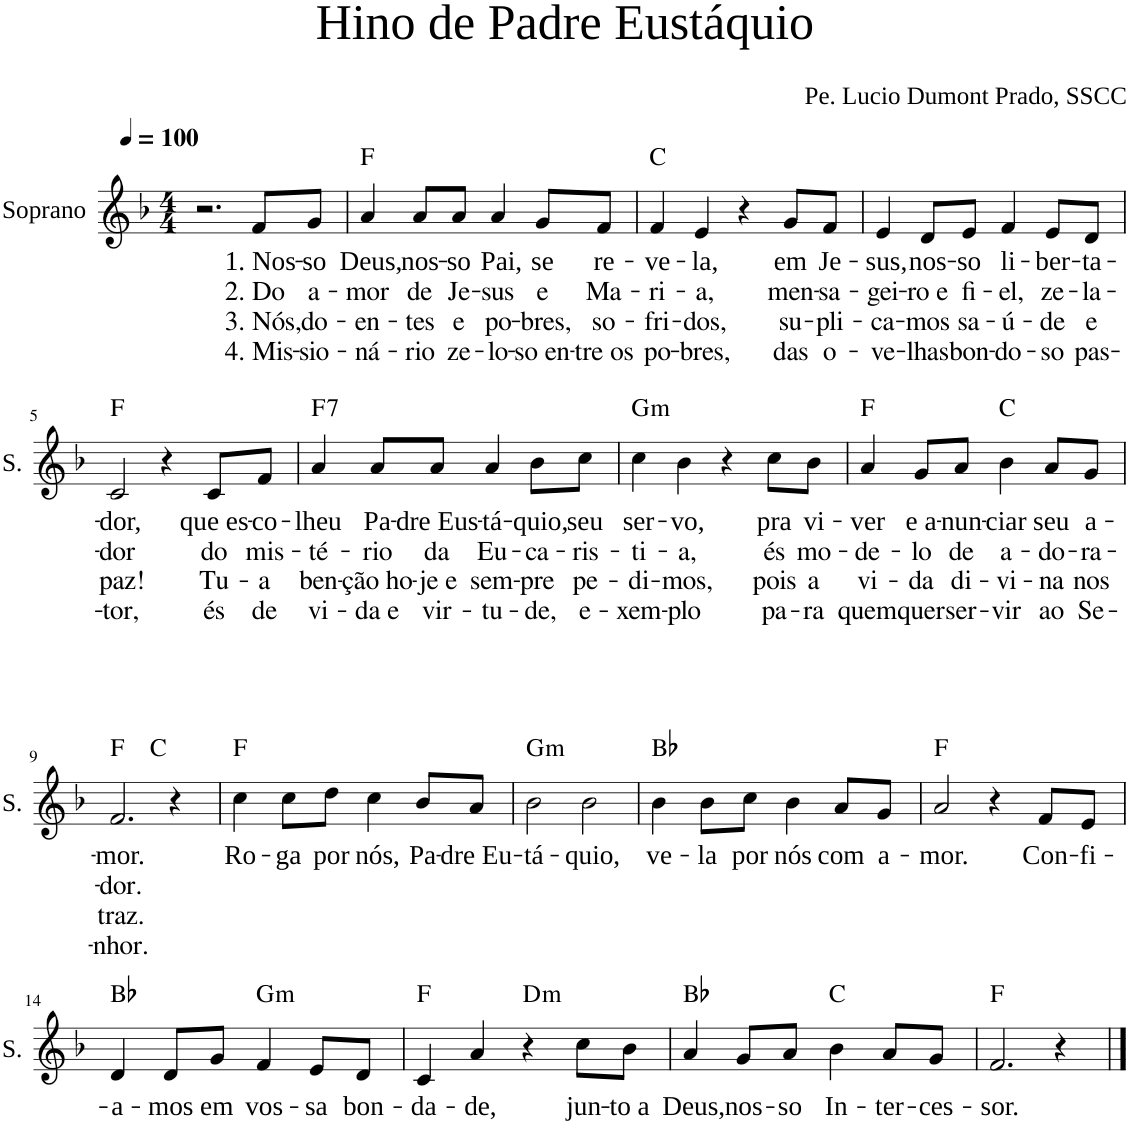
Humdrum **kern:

**kern	**text	**text	**text	**text	**harte
*part1	*part1	*part1	*part1	*part1	*part1
*staff1	*staff1	*staff1	*staff1	*staff1	*
*I"Soprano	*	*	*	*	*
*I'S.	*	*	*	*	*
*clefG2	*	*	*	*	*
*k[b-]	*	*	*	*	*
*M4/4	*	*	*	*	*
*MM100	*	*	*	*	*
=1	=1	=1	=1	=1	=1
2.r	.	.	.	.	.
!	!LO:LY:b	!LO:LY:b	!LO:LY:b	!LO:LY:b	!
8f/L	1. Nos-	2. Do	3. Nós,	4. Mis-	.
!	!LO:LY:b	!LO:LY:b	!LO:LY:b	!LO:LY:b	!
8g/J	-so	a-	do-	-sio-	.
=2	=2	=2	=2	=2	=2
!	!LO:LY:b	!LO:LY:b	!LO:LY:b	!LO:LY:b	!
4a/	Deus,	-mor	-en-	-ná-	F:maj
!	!LO:LY:b	!LO:LY:b	!LO:LY:b	!LO:LY:b	!
8a/L	nos-	de	-tes	-rio	.
!	!LO:LY:b	!LO:LY:b	!LO:LY:b	!LO:LY:b	!
8a/J	-so	Je-	e	ze-	.
!	!LO:LY:b	!LO:LY:b	!LO:LY:b	!LO:LY:b	!
4a/	Pai,	-sus	po-	-lo-	.
!	!LO:LY:b	!LO:LY:b	!LO:LY:b	!LO:LY:b	!
8g/L	se	e	-bres,	-so en-	.
!	!LO:LY:b	!LO:LY:b	!LO:LY:b	!LO:LY:b	!
8f/J	re-	Ma-	so-	-tre os	.
=3	=3	=3	=3	=3	=3
!	!LO:LY:b	!LO:LY:b	!LO:LY:b	!LO:LY:b	!
4f/	-ve-	-ri-	-fri-	po-	C:maj
!	!LO:LY:b	!LO:LY:b	!LO:LY:b	!LO:LY:b	!
4e/	-la,	-a,	-dos,	-bres,	.
4r	.	.	.	.	.
!	!LO:LY:b	!LO:LY:b	!LO:LY:b	!LO:LY:b	!
8g/L	em	men-	su-	das	.
!	!LO:LY:b	!LO:LY:b	!LO:LY:b	!LO:LY:b	!
8f/J	Je-	-sa-	-pli-	o-	.
=4	=4	=4	=4	=4	=4
!	!LO:LY:b	!LO:LY:b	!LO:LY:b	!LO:LY:b	!
4e/	-sus,	-gei-	-ca-	-ve-	.
!	!LO:LY:b	!LO:LY:b	!LO:LY:b	!LO:LY:b	!
8d/L	nos-	-ro e	-mos	-lhas	.
!	!LO:LY:b	!LO:LY:b	!LO:LY:b	!LO:LY:b	!
8e/J	-so	fi-	sa-	bon-	.
!	!LO:LY:b	!LO:LY:b	!LO:LY:b	!LO:LY:b	!
4f/	li-	-el,	-ú-	-do-	.
!	!LO:LY:b	!LO:LY:b	!LO:LY:b	!LO:LY:b	!
8e/L	-ber-	ze-	-de	-so	.
!	!LO:LY:b	!LO:LY:b	!LO:LY:b	!LO:LY:b	!
8d/J	-ta-	-la-	e	pas-	.
!!LO:LB:g=z
=5	=5	=5	=5	=5	=5
!	!LO:LY:b	!LO:LY:b	!LO:LY:b	!LO:LY:b	!
2c/	-dor,	-dor	paz!	-tor,	F:maj
4r	.	.	.	.	.
!	!LO:LY:b	!LO:LY:b	!LO:LY:b	!LO:LY:b	!
8c/L	que es-	do	Tu-	és	.
!	!LO:LY:b	!LO:LY:b	!LO:LY:b	!LO:LY:b	!
8f/J	-co-	mis-	-a	de	.
=6	=6	=6	=6	=6	=6
!	!LO:LY:b	!LO:LY:b	!LO:LY:b	!LO:LY:b	!LO:H:kt=7
4a/	-lheu	-té-	ben-	vi-	F:7
!	!LO:LY:b	!LO:LY:b	!LO:LY:b	!LO:LY:b	!
8a/L	Pa-	-rio	-ção ho-	-da e	.
!	!LO:LY:b	!LO:LY:b	!LO:LY:b	!LO:LY:b	!
8a/J	-dre Eus-	da	-je e	vir-	.
!	!LO:LY:b	!LO:LY:b	!LO:LY:b	!LO:LY:b	!
4a/	-tá-	Eu-	sem-	-tu-	.
!	!LO:LY:b	!LO:LY:b	!LO:LY:b	!LO:LY:b	!
8b-\L	-quio,	-ca-	-pre	-de,	.
!	!LO:LY:b	!LO:LY:b	!LO:LY:b	!LO:LY:b	!
8cc\J	seu	-ris-	pe-	e-	.
=7	=7	=7	=7	=7	=7
!	!LO:LY:b	!LO:LY:b	!LO:LY:b	!LO:LY:b	!LO:H:kt=m
4cc\	ser-	-ti-	-di-	-xem-	G:min
!	!LO:LY:b	!LO:LY:b	!LO:LY:b	!LO:LY:b	!
4b-\	-vo,	-a,	-mos,	-plo	.
4r	.	.	.	.	.
!	!LO:LY:b	!LO:LY:b	!LO:LY:b	!LO:LY:b	!
8cc\L	pra	és	pois	pa-	.
!	!LO:LY:b	!LO:LY:b	!LO:LY:b	!LO:LY:b	!
8b-\J	vi-	mo-	a	-ra	.
=8	=8	=8	=8	=8	=8
!	!LO:LY:b	!LO:LY:b	!LO:LY:b	!LO:LY:b	!
4a/	-ver	-de-	vi-	quem	F:maj
!	!LO:LY:b	!LO:LY:b	!LO:LY:b	!LO:LY:b	!
8g/L	e a-	-lo	-da	quer	.
!	!LO:LY:b	!LO:LY:b	!LO:LY:b	!LO:LY:b	!
8a/J	-nun-	de	di-	ser-	.
!	!LO:LY:b	!LO:LY:b	!LO:LY:b	!LO:LY:b	!
4b-\	-ciar	a-	-vi-	-vir	C:maj
!	!LO:LY:b	!LO:LY:b	!LO:LY:b	!LO:LY:b	!
8a/L	seu	-do-	-na	ao	.
!	!LO:LY:b	!LO:LY:b	!LO:LY:b	!LO:LY:b	!
8g/J	a-	-ra-	nos	Se-	.
!!LO:LB:g=z
=9	=9	=9	=9	=9	=9
!	!LO:LY:b	!LO:LY:b	!LO:LY:b	!LO:LY:b	!
*^	*	*	*	*	*
2.f/	2ryy	-mor.	-dor.	traz.	-nhor.	F:maj
.	2ryy	.	.	.	.	C:maj
4r	.	.	.	.	.	.
=10	=10	=10	=10	=10	=10	=10
!	!	!LO:LY:b	!	!	!	!
*v	*v	*	*	*	*	*
4cc\	Ro-	.	.	.	F:maj
!	!LO:LY:b	!	!	!	!
8cc\L	-ga	.	.	.	.
!	!LO:LY:b	!	!	!	!
8dd\J	por	.	.	.	.
!	!LO:LY:b	!	!	!	!
4cc\	nós,	.	.	.	.
!	!LO:LY:b	!	!	!	!
8b-/L	Pa-	.	.	.	.
!	!LO:LY:b	!	!	!	!
8a/J	-dre Eu-	.	.	.	.
=11	=11	=11	=11	=11	=11
!	!LO:LY:b	!	!	!	!LO:H:kt=m
2b-\	-tá-	.	.	.	G:min
!	!LO:LY:b	!	!	!	!
2b-\	-quio,	.	.	.	.
=12	=12	=12	=12	=12	=12
!	!LO:LY:b	!	!	!	!
4b-\	ve-	.	.	.	Bb:maj
!	!LO:LY:b	!	!	!	!
8b-\L	-la	.	.	.	.
!	!LO:LY:b	!	!	!	!
8cc\J	por	.	.	.	.
!	!LO:LY:b	!	!	!	!
4b-\	nós	.	.	.	.
!	!LO:LY:b	!	!	!	!
8a/L	com	.	.	.	.
!	!LO:LY:b	!	!	!	!
8g/J	a-	.	.	.	.
=13	=13	=13	=13	=13	=13
!	!LO:LY:b	!	!	!	!
2a/	-mor.	.	.	.	F:maj
4r	.	.	.	.	.
!	!LO:LY:b	!	!	!	!
8f/L	Con-	.	.	.	.
!	!LO:LY:b	!	!	!	!
8e/J	-fi-	.	.	.	.
!!LO:LB:g=z
=14	=14	=14	=14	=14	=14
!	!LO:LY:b	!	!	!	!
4d/	-a-	.	.	.	Bb:maj
!	!LO:LY:b	!	!	!	!
8d/L	-mos	.	.	.	.
!	!LO:LY:b	!	!	!	!
8g/J	em	.	.	.	.
!	!LO:LY:b	!	!	!	!LO:H:kt=m
4f/	vos-	.	.	.	G:min
!	!LO:LY:b	!	!	!	!
8e/L	-sa	.	.	.	.
!	!LO:LY:b	!	!	!	!
8d/J	bon-	.	.	.	.
=15	=15	=15	=15	=15	=15
!	!LO:LY:b	!	!	!	!
4c/	-da-	.	.	.	F:maj
!	!LO:LY:b	!	!	!	!
4a/	-de,	.	.	.	.
!	!	!	!	!	!LO:H:kt=m
4r	.	.	.	.	D:min
!	!LO:LY:b	!	!	!	!
8cc\L	jun-	.	.	.	.
!	!LO:LY:b	!	!	!	!
8b-\J	-to a	.	.	.	.
=16	=16	=16	=16	=16	=16
!	!LO:LY:b	!	!	!	!
4a/	Deus,	.	.	.	Bb:maj
!	!LO:LY:b	!	!	!	!
8g/L	nos-	.	.	.	.
!	!LO:LY:b	!	!	!	!
8a/J	-so	.	.	.	.
!	!LO:LY:b	!	!	!	!
4b-\	In-	.	.	.	C:maj
!	!LO:LY:b	!	!	!	!
8a/L	-ter-	.	.	.	.
!	!LO:LY:b	!	!	!	!
8g/J	-ces-	.	.	.	.
=17	=17	=17	=17	=17	=17
!	!LO:LY:b	!	!	!	!
2.f/	-sor.	.	.	.	F:maj
4r	.	.	.	.	.
==	==	==	==	==	==
*-	*-	*-	*-	*-	*-
